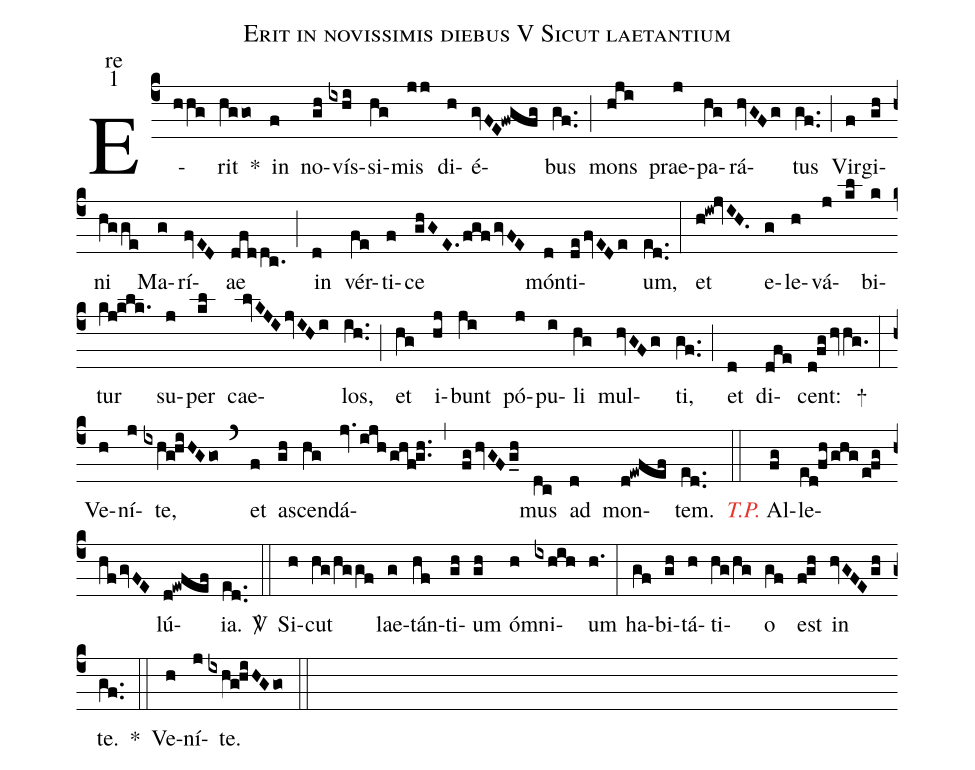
name:Erit in novissimis diebus V Sicut laetantium;
office-part:re;
mode:1;
%%
(c4) E(hhg)rit(hggo) <sp>*</sp>() in(f) no(gh)vís(ixhi)si(hg)mis(jj) di(h)é(gvFE!fwgfg)bus(gf..) (;) mons(hji) prae(j)pa(hg)rá(hvGFg)tus(gf..) (;) Vir(f)gi(gh)ni(hgge) Ma(g)rí(fvED)ae(dfddc.) (;) in(d) vér(fe)ti(f)ce(ghGE.fgfgvFE) món(d)ti(defvEDe)um,(ed..) (:) et(h!iw!jvIH.) e(g)le(h)vá(j kl)bi(k)tur(kj!klk.) su(j)per(kl) cae(lvKJIjvIHi)los,(ih..) (;) et(hg) i(hj)bunt(ji) pó(j)pu(i)li(hg) mul(hvGFg)ti,(gf..) (;) et(d) di(dfe)cent:(d!fghvhg.) <sp>+</sp>(:) Ve(h)ní(j)te,(ixhg!hiHGgo) (`) et(f) as(gh)cen(hg)dá(jv.ijh/ghf!gh..,fghvGFg_h)mus(dc) ad(d) mon(d!ewfef)tem.(ed..) (::) <i><c>T.P.</c></i> Al(fg)le(ed!fh/ghgefghfgvFE)lú(d!ewfef)ia.(ed..) <sp>V/</sp>(::) Si(h)cut(hg/hggf) lae(g)tán(hf)ti(gh)um(gh) óm(h)ni(ixhih)um(h.) (:) ha(gf)bi(gh)tá(h)ti(hg/hg)o(gf) est(fgh) in(hvGFEgh) te.(gf..) <sp>*</sp>(::) Ve(h)ní(j)te.(ixhg!hiHGgo) (::)
